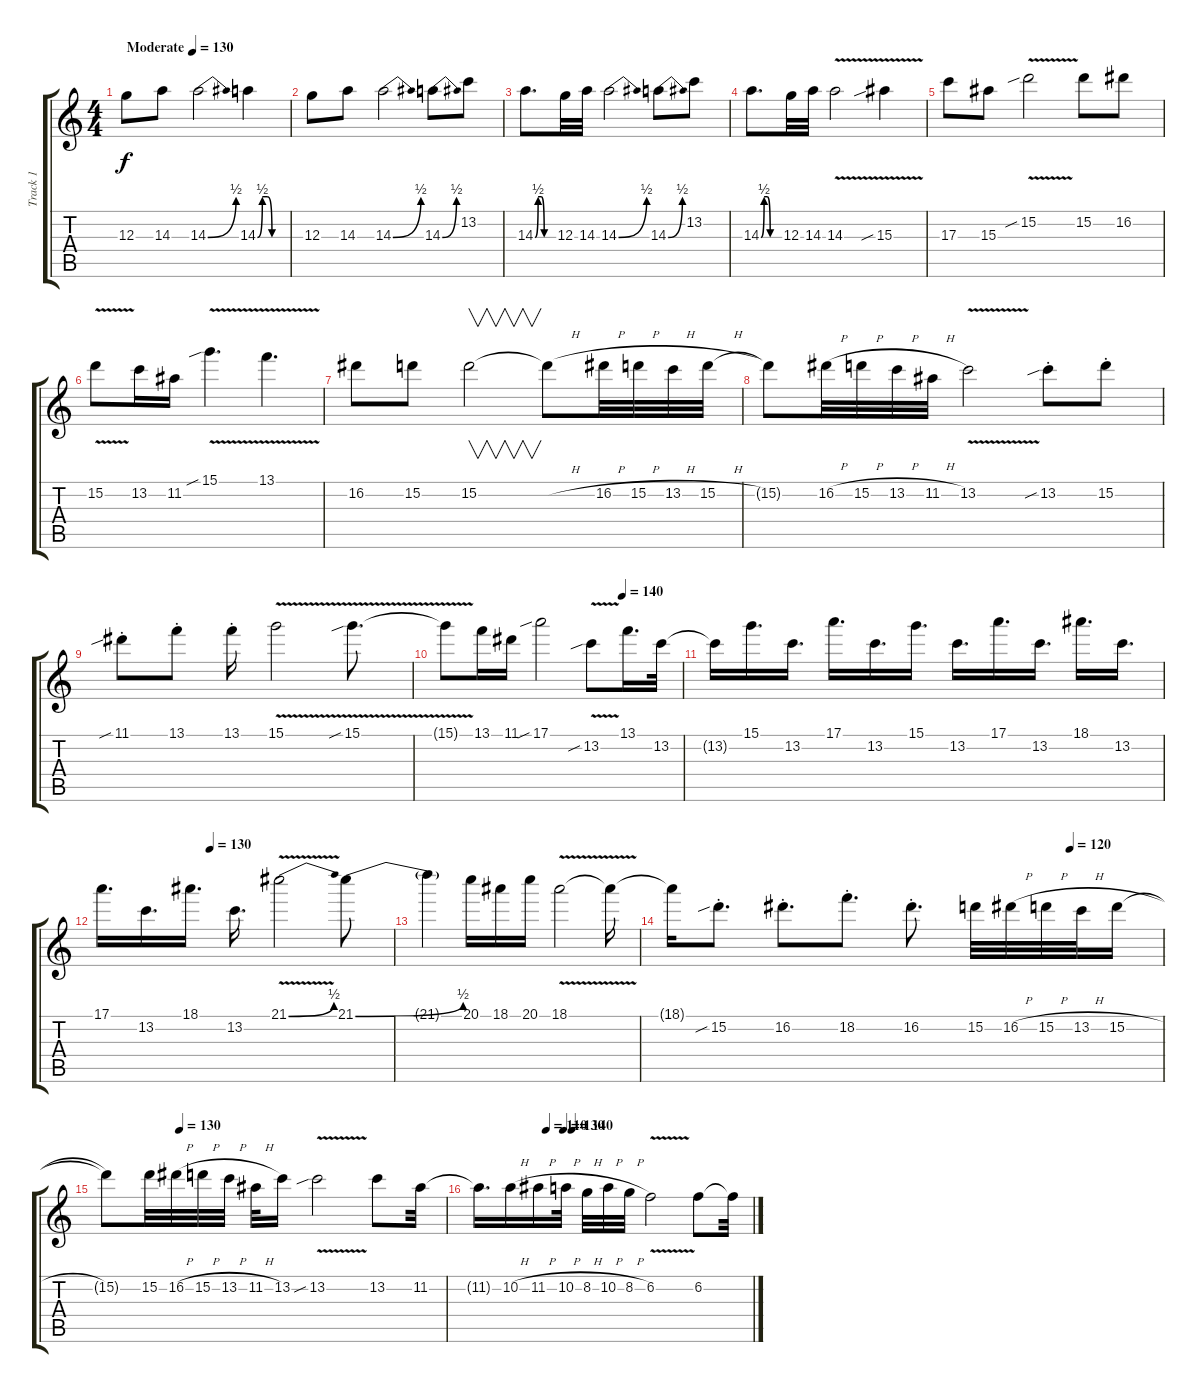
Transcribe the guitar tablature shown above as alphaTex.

\track ("Track 1" "Track 1") {instrument acousticguitarsteel}
\staff {score tabs}
\tuning (E4 B3 G3 D3 A2 E2) {hide}
\ts (4 4)
\tempo (130 "Moderate")
\clef g2
\ks c
12.3.8{dy f instrument acousticguitarsteel} 14.3.8 14.3{be (bend 0 0 60 2)}.2 14.3{be (custom 0 0 10 2 20 2 30 0 60 0)}.4 |
12.3.8 14.3.8 14.3{be (bend 0 0 60 2)}.2 14.3{be (bend 0 0 60 2)}.8 13.2.8 |
14.3{be (custom 0 0 10 2 20 2 30 0 60 0)}.8{d} 12.3.32 14.3.32 14.3{be (bend 0 0 60 2)}.2 14.3{be (bend 0 0 60 2)}.8 13.2.8 |
14.3{be (custom 0 0 10 2 20 2 30 0 60 0)}.8{d} 12.3.32 14.3.32 14.3{v}.2 15.3{v sib}.4 |
17.3.8 15.3.8 15.2{v sib}.2 15.2.8 16.2.8 |
15.2{v}.8 13.2.16 11.2.16 15.1{v sib}.4{d} 13.1{v}.4{d} |
16.2.8 15.2.8 15.2.2{v} 15.2{h t}.8 16.2{h}.32 15.2{h}.32 13.2{h}.32 15.2{h}.32 |
15.2{t}.8 16.2{h}.32 15.2{h}.32 13.2{h}.32 11.2{h}.32 13.2{v}.2 13.2{sib st}.8 15.2{st}.8 |
11.1{sib st}.8 13.1{st}.8 13.1{st}.16 15.1{v}.2 15.1{v sib}.8{d} |
\tempo (140 0.75)
15.1{t}.8 13.1.16 11.1.16 17.1{sib}.2 13.2{v sib}.8 13.1.16{d} 13.2.32 |
13.2{t}.16 15.1.16{d} 13.2.16{d} 17.1.16{d} 13.2.16{d} 15.1.16{d} 13.2.16{d} 17.1.16{d} 13.2.16{d} 18.1.16{d} 13.2.16{d} |
\tempo (130 0.375)
17.1.16{d} 13.2.16{d} 18.1.16{d} 13.2.16{d} 21.1{be (bend 0 0 60 2) v}.2 21.1{be (bend 0 0 60 2)}.8 |
21.1{t}.4 20.1.16 18.1.16 20.1.16 18.1{v}.2 18.1{t}.16 |
\tempo (120 0.8125)
18.1{t}.16 15.2{sib st}.8{d} 16.2{st}.8{d} 18.2{st}.8{d} 16.2{st}.8{d} 15.2.32 16.2{h}.32 15.2{h}.32 13.2{h}.32 15.2{h}.16 |
\tempo (130 0.21875)
15.2{t}.8 15.2.32 16.2{h}.32 15.2{h}.32 13.2{h}.32 11.2{h}.32 13.2.16 13.2{v sib}.2 13.2.8 11.2.32 |
\tempo (110 0.25)
\tempo (130 0.3125)
\tempo (140 0.34375)
11.2{t}.16{d} 10.2{h}.16 11.2{h}.16 10.2{h}.32 8.2{h}.32 10.2{h}.32 8.2{h}.32 6.2{v}.2 6.2.8 6.2{t}.32
